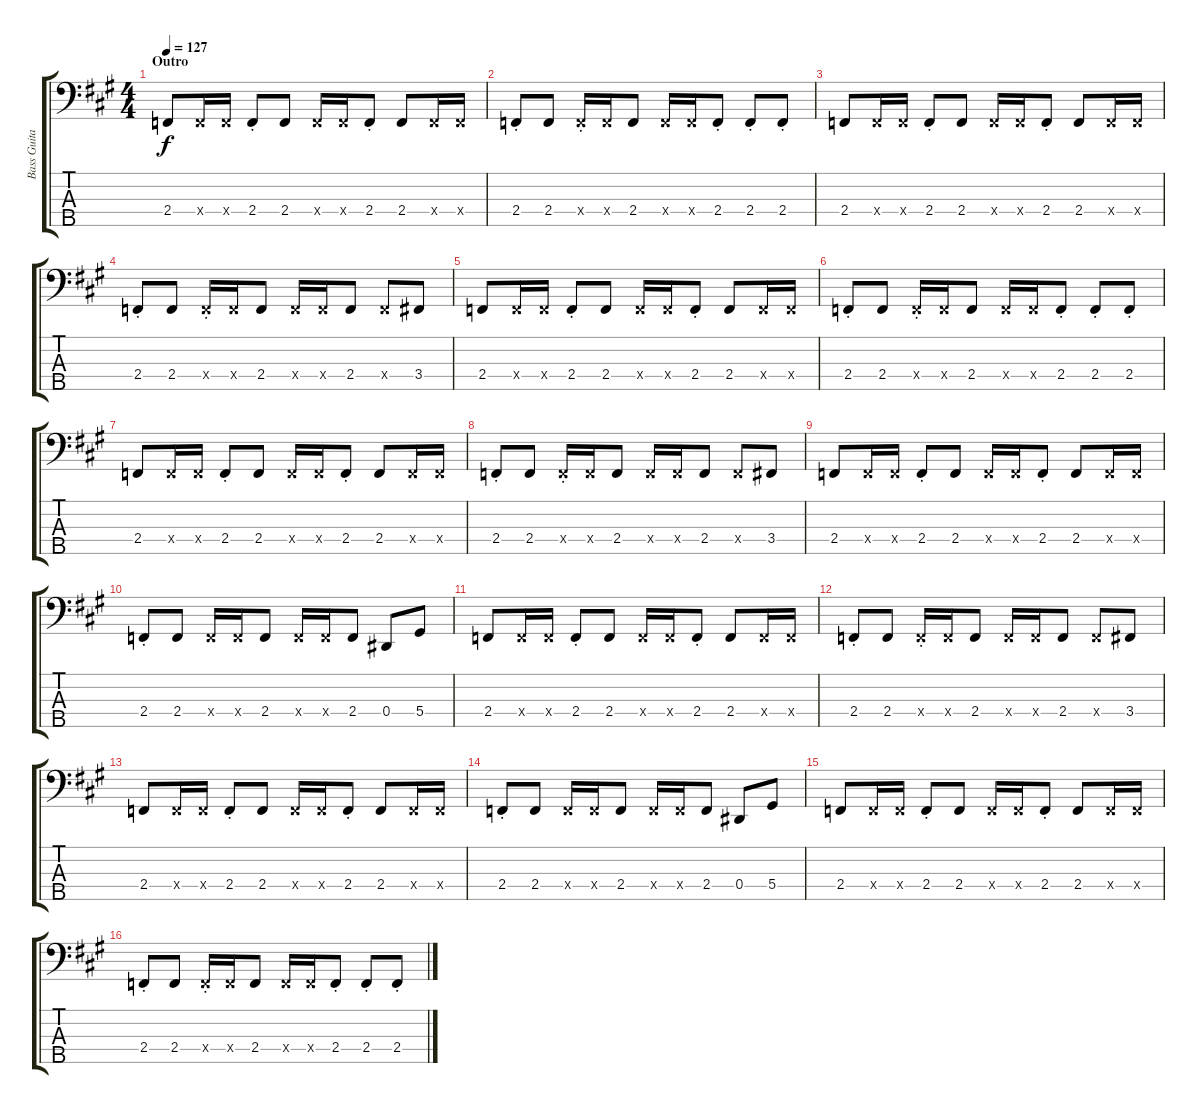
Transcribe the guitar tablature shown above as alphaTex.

\track ("Bass Guitar" "Bass Guita") {instrument electricbasspick}
\staff {score tabs}
\tuning (Gb2 Db2 Ab1 Eb1 Bb0) {hide}
\ts (4 4)
\section ("" "Outro")
\tempo 127
\clef f4
\ks a
2.4.8{dy f} 2.4{x}.16 2.4{x}.16 2.4{st}.8 2.4.8 2.4{x}.16 2.4{x}.16 2.4{st}.8 2.4.8 2.4{x}.16 2.4{x}.16 |
2.4{st}.8 2.4.8 2.4{st x}.16 2.4{x}.16 2.4.8 2.4{x}.16 2.4{x}.16 2.4{st}.8 2.4{st}.8 2.4{st}.8 |
2.4.8 2.4{x}.16 2.4{x}.16 2.4{st}.8 2.4.8 2.4{x}.16 2.4{x}.16 2.4{st}.8 2.4.8 2.4{x}.16 2.4{x}.16 |
2.4{st}.8 2.4.8 2.4{st x}.16 2.4{x}.16 2.4.8 2.4{x}.16 2.4{x}.16 2.4.8 2.4{x}.8 3.4.8 |
2.4.8 2.4{x}.16 2.4{x}.16 2.4{st}.8 2.4.8 2.4{x}.16 2.4{x}.16 2.4{st}.8 2.4.8 2.4{x}.16 2.4{x}.16 |
2.4{st}.8 2.4.8 2.4{st x}.16 2.4{x}.16 2.4.8 2.4{x}.16 2.4{x}.16 2.4{st}.8 2.4{st}.8 2.4{st}.8 |
2.4.8 2.4{x}.16 2.4{x}.16 2.4{st}.8 2.4.8 2.4{x}.16 2.4{x}.16 2.4{st}.8 2.4.8 2.4{x}.16 2.4{x}.16 |
2.4{st}.8 2.4.8 2.4{st x}.16 2.4{x}.16 2.4.8 2.4{x}.16 2.4{x}.16 2.4.8 2.4{x}.8 3.4.8 |
2.4.8 2.4{x}.16 2.4{x}.16 2.4{st}.8 2.4.8 2.4{x}.16 2.4{x}.16 2.4{st}.8 2.4.8 2.4{x}.16 2.4{x}.16 |
2.4{st}.8 2.4.8 2.4{x}.16 2.4{x}.16 2.4.8 2.4{x}.16 2.4{x}.16 2.4.8 0.4.8 5.4.8 |
2.4.8 2.4{x}.16 2.4{x}.16 2.4{st}.8 2.4.8 2.4{x}.16 2.4{x}.16 2.4{st}.8 2.4.8 2.4{x}.16 2.4{x}.16 |
2.4{st}.8 2.4.8 2.4{st x}.16 2.4{x}.16 2.4.8 2.4{x}.16 2.4{x}.16 2.4.8 2.4{x}.8 3.4.8 |
2.4.8 2.4{x}.16 2.4{x}.16 2.4{st}.8 2.4.8 2.4{x}.16 2.4{x}.16 2.4{st}.8 2.4.8 2.4{x}.16 2.4{x}.16 |
2.4{st}.8 2.4.8 2.4{x}.16 2.4{x}.16 2.4.8 2.4{x}.16 2.4{x}.16 2.4.8 0.4.8 5.4.8 |
2.4.8 2.4{x}.16 2.4{x}.16 2.4{st}.8 2.4.8 2.4{x}.16 2.4{x}.16 2.4{st}.8 2.4.8 2.4{x}.16 2.4{x}.16 |
2.4{st}.8 2.4.8 2.4{st x}.16 2.4{x}.16 2.4.8 2.4{x}.16 2.4{x}.16 2.4{st}.8 2.4{st}.8 2.4{st}.8
